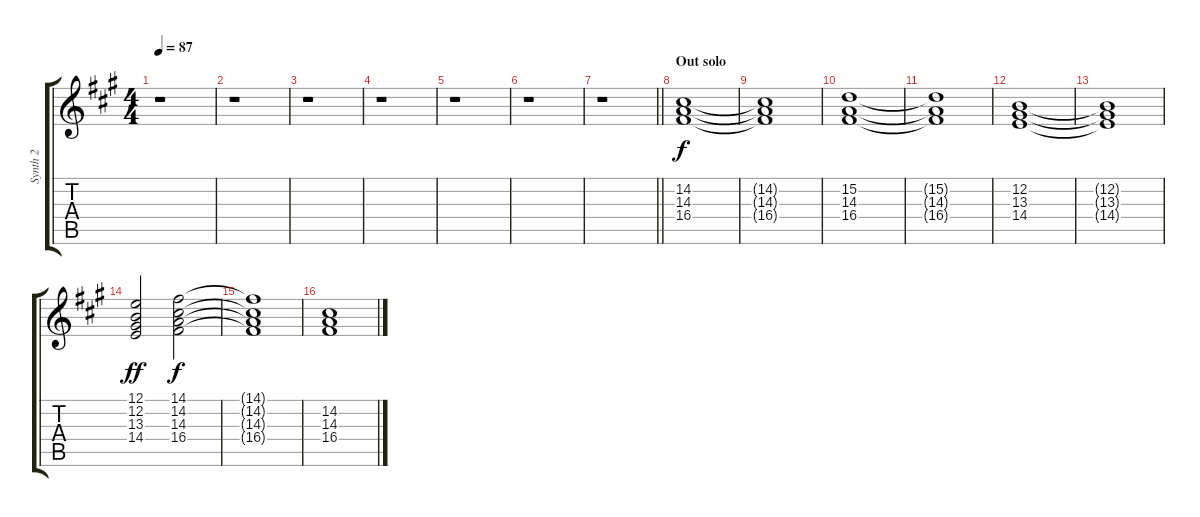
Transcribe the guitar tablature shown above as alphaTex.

\track ("Synth 2" "Synth 2") {instrument synthstrings2}
\staff {score tabs}
\tuning (E4 B3 G3 D3 A2 E2) {hide}
\ts (4 4)
\tempo 87
\clef g2
\ks f#minor
r.1{dy f} |
r.1 |
r.1 |
r.1 |
r.1 |
r.1 |
\barLineRight lightlight
r.1 |
\section ("" "Out solo")
(14.2 14.3 16.4).1 |
(14.2{t} 14.3{t} 16.4{t}).1 |
(15.2 14.3 16.4).1 |
(15.2{t} 14.3{t} 16.4{t}).1 |
(12.2 13.3 14.4).1 |
(12.2{t} 13.3{t} 14.4{t}).1 |
(12.1 12.2 13.3 14.4).2{dy ff} (14.1 14.2 14.3 16.4).2{dy f} |
(14.1{t} 14.2{t} 14.3{t} 16.4{t}).1 |
(14.2 14.3 16.4).1
